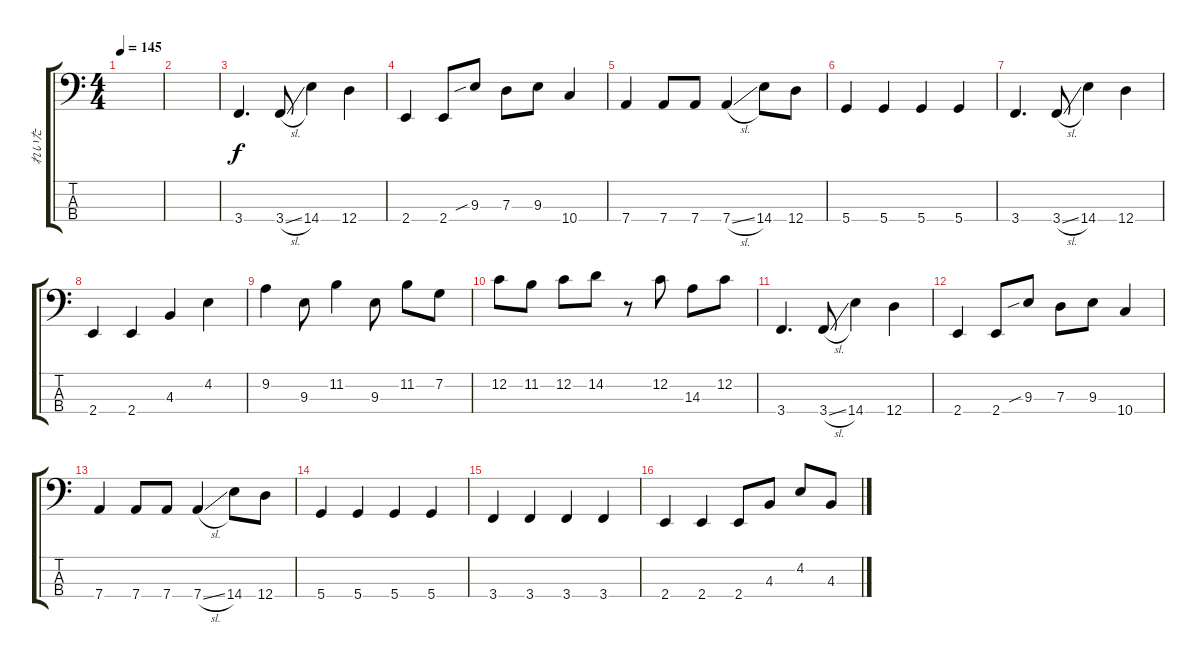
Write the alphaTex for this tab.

\track ("れいた" "れいた") {instrument electricbasspick}
\staff {score tabs}
\tuning (F2 C2 G1 D1) {hide}
\ts (4 4)
\tempo 145
\clef f4
\ks c
|
|
3.4.4{d} 3.4{sl}.8 14.4.4 12.4.4 |
2.4.4 2.4.8 9.3{sib}.8 7.3.8 9.3.8 10.4.4 |
7.4.4 7.4.8 7.4.8 7.4{sl}.4 14.4.8 12.4.8 |
5.4.4 5.4.4 5.4.4 5.4.4 |
3.4.4{d} 3.4{sl}.8 14.4.4 12.4.4 |
2.4.4 2.4.4 4.3.4 4.2.4 |
9.2.4 9.3.8 11.2.4 9.3.8 11.2.8 7.2.8 |
12.2.8 11.2.8 12.2.8 14.2.8 r.8 12.2.8 14.3.8 12.2.8 |
3.4.4{d} 3.4{sl}.8 14.4.4 12.4.4 |
2.4.4 2.4.8 9.3{sib}.8 7.3.8 9.3.8 10.4.4 |
7.4.4 7.4.8 7.4.8 7.4{sl}.4 14.4.8 12.4.8 |
5.4.4 5.4.4 5.4.4 5.4.4 |
3.4.4 3.4.4 3.4.4 3.4.4 |
2.4.4 2.4.4 2.4.8 4.3.8 4.2.8 4.3.8
